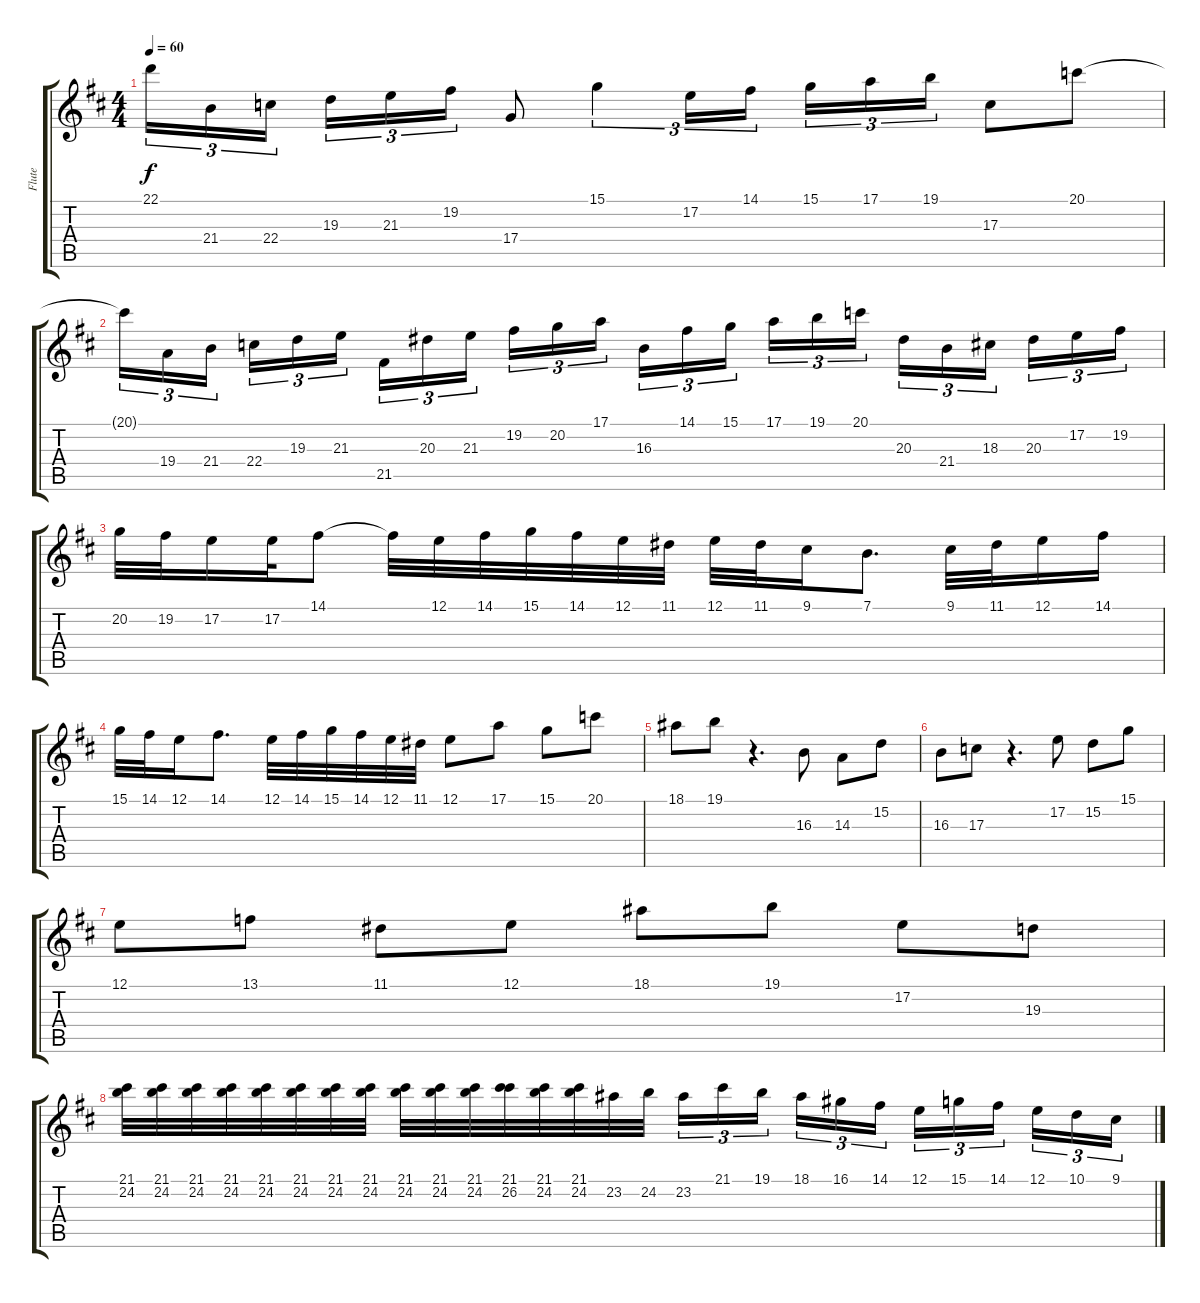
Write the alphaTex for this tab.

\track ("Flute" "Flute") {instrument flute}
\staff {score tabs}
\tuning (E4 B3 G3 D3 A2 E2) {hide}
\ts (4 4)
\tempo 60
\clef g2
\ks bminor
22.1{t}.16{tu (3 2) dy f} 21.4.16{tu (3 2)} 22.4.16{tu (3 2) beam splitsecondary} 19.3.16{tu (3 2)} 21.3.16{tu (3 2)} 19.2.16{tu (3 2)} 17.4.8 15.1.4{tu (3 2)} 17.2.16{tu (3 2)} 14.1.16{tu (3 2) beam splitsecondary} 15.1.16{tu (3 2)} 17.1.16{tu (3 2)} 19.1.16{tu (3 2)} 17.3.8 20.1.8 |
20.1{t}.16{tu (3 2)} 19.4.16{tu (3 2)} 21.4.16{tu (3 2) beam splitsecondary} 22.4.16{tu (3 2)} 19.3.16{tu (3 2)} 21.3.16{tu (3 2)} 21.5.16{tu (3 2)} 20.3.16{tu (3 2)} 21.3.16{tu (3 2) beam splitsecondary} 19.2.16{tu (3 2)} 20.2.16{tu (3 2)} 17.1.16{tu (3 2)} 16.3.16{tu (3 2)} 14.1.16{tu (3 2)} 15.1.16{tu (3 2) beam splitsecondary} 17.1.16{tu (3 2)} 19.1.16{tu (3 2)} 20.1.16{tu (3 2)} 20.3.16{tu (3 2)} 21.4.16{tu (3 2)} 18.3.16{tu (3 2) beam splitsecondary} 20.3.16{tu (3 2)} 17.2.16{tu (3 2)} 19.2.16{tu (3 2)} |
20.2.32 19.2.32 17.2.16 17.2.32 14.1.8 14.1{t}.32 12.1.32 14.1.32 15.1.32 14.1.32 12.1.32 11.1.32 12.1.32 11.1.32 9.1.16 7.1.8{d} 9.1.32 11.1.32 12.1.16 14.1.16 |
15.1.32 14.1.32 12.1.16 14.1.8{d} 12.1.32 14.1.32 15.1.32 14.1.32 12.1.32 11.1.32 12.1.8 17.1.8 15.1.8 20.1.8 |
18.1.8 19.1.8 r.4{d} 16.3.8 14.3.8 15.2.8 |
16.3.8 17.3.8 r.4{d} 17.2.8 15.2.8 15.1.8 |
12.1.8 13.1.8 11.1.8 12.1.8 18.1.8 19.1.8 17.2.8 19.3.8 |
(21.1 24.2).32 (21.1 24.2).32 (21.1 24.2).32 (21.1 24.2).32 (21.1 24.2).32 (21.1 24.2).32 (21.1 24.2).32 (21.1 24.2).32 (21.1 24.2).32 (21.1 24.2).32 (21.1 24.2).32 (21.1 26.2).32 (21.1 24.2).32 (21.1 24.2).32 23.2.32 24.2.32 23.2.16{tu (3 2)} 21.1.16{tu (3 2)} 19.1.16{tu (3 2) beam splitsecondary} 18.1.16{tu (3 2)} 16.1.16{tu (3 2)} 14.1.16{tu (3 2)} 12.1.16{tu (3 2)} 15.1.16{tu (3 2)} 14.1.16{tu (3 2) beam splitsecondary} 12.1.16{tu (3 2)} 10.1.16{tu (3 2)} 9.1.16{tu (3 2)}
